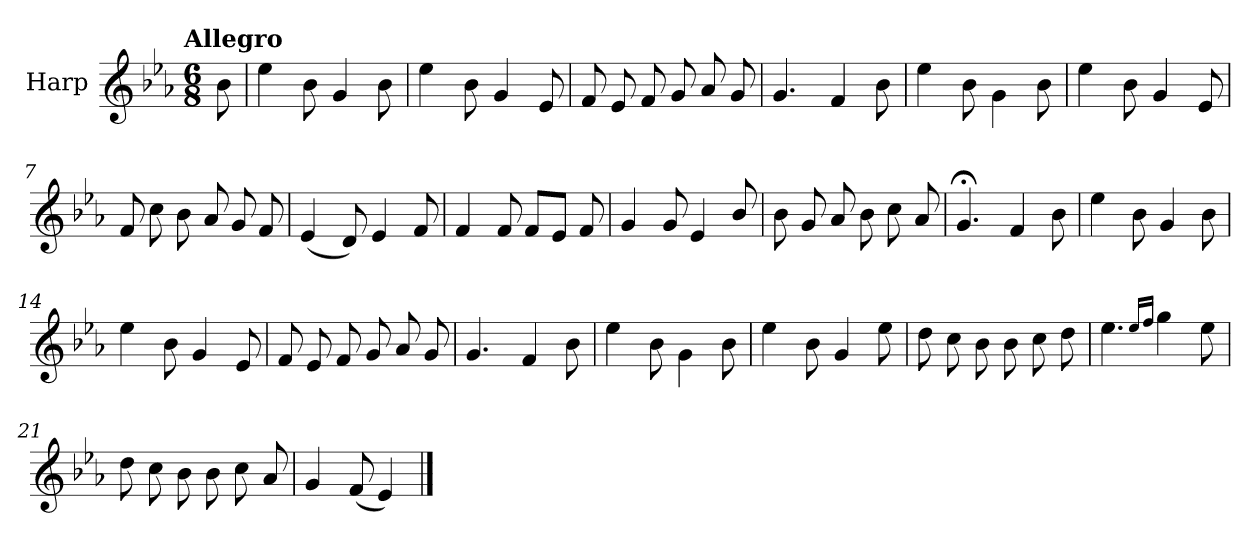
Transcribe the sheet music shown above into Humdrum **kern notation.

**kern
*part1
*staff1
*I"Harp
*I'Hrp.
*clefG2
*k[b-e-a-]
!!LO:TX:omd:t=Allegro
*M6/8
*MM144
=
8b-\
=1
4ee-\
8b-\
4g/
8b-\
=2
4ee-\
8b-\
4g/
8e-/
=3
8f/
8e-/
8f/
8g/
8a-/
8g/
=4
4.g/
4f/
8b-\
=5
4ee-\
8b-\
4g\
8b-\
=6
4ee-\
8b-\
4g/
8e-/
!!LO:LB:g=z
=7
8f/
8cc\
8b-\
8a-/
8g/
8f/
=8
(<4e-/
8d/)
4e-/
8f/
=9
4f/
8f/
8f/L
8e-/J
8f/
=10
4g/
8g/
4e-/
8b-/
=11
8b-\
8g/
8a-/
8b-\
8cc\
8a-/
=12
4.g;</
4f/
8b-\
=13
4ee-\
8b-\
4g/
8b-\
!!LO:LB:g=z
=14
4ee-\
8b-\
4g/
8e-/
=15
8f/
8e-/
8f/
8g/
8a-/
8g/
=16
4.g/
4f/
8b-\
=17
4ee-\
8b-\
4g\
8b-\
=18
4ee-\
8b-\
4g/
8ee-\
=19
8dd\
8cc\
8b-\
8b-\
8cc\
8dd\
=20
4.ee-\
16qqee-/LL
16qqff/JJ
4gg\
8ee-\
!!LO:LB:g=z
=21
8dd\
8cc\
8b-\
8b-\
8cc\
8a-/
=22
4g/
(<8f/
4e-/)
==
*-
